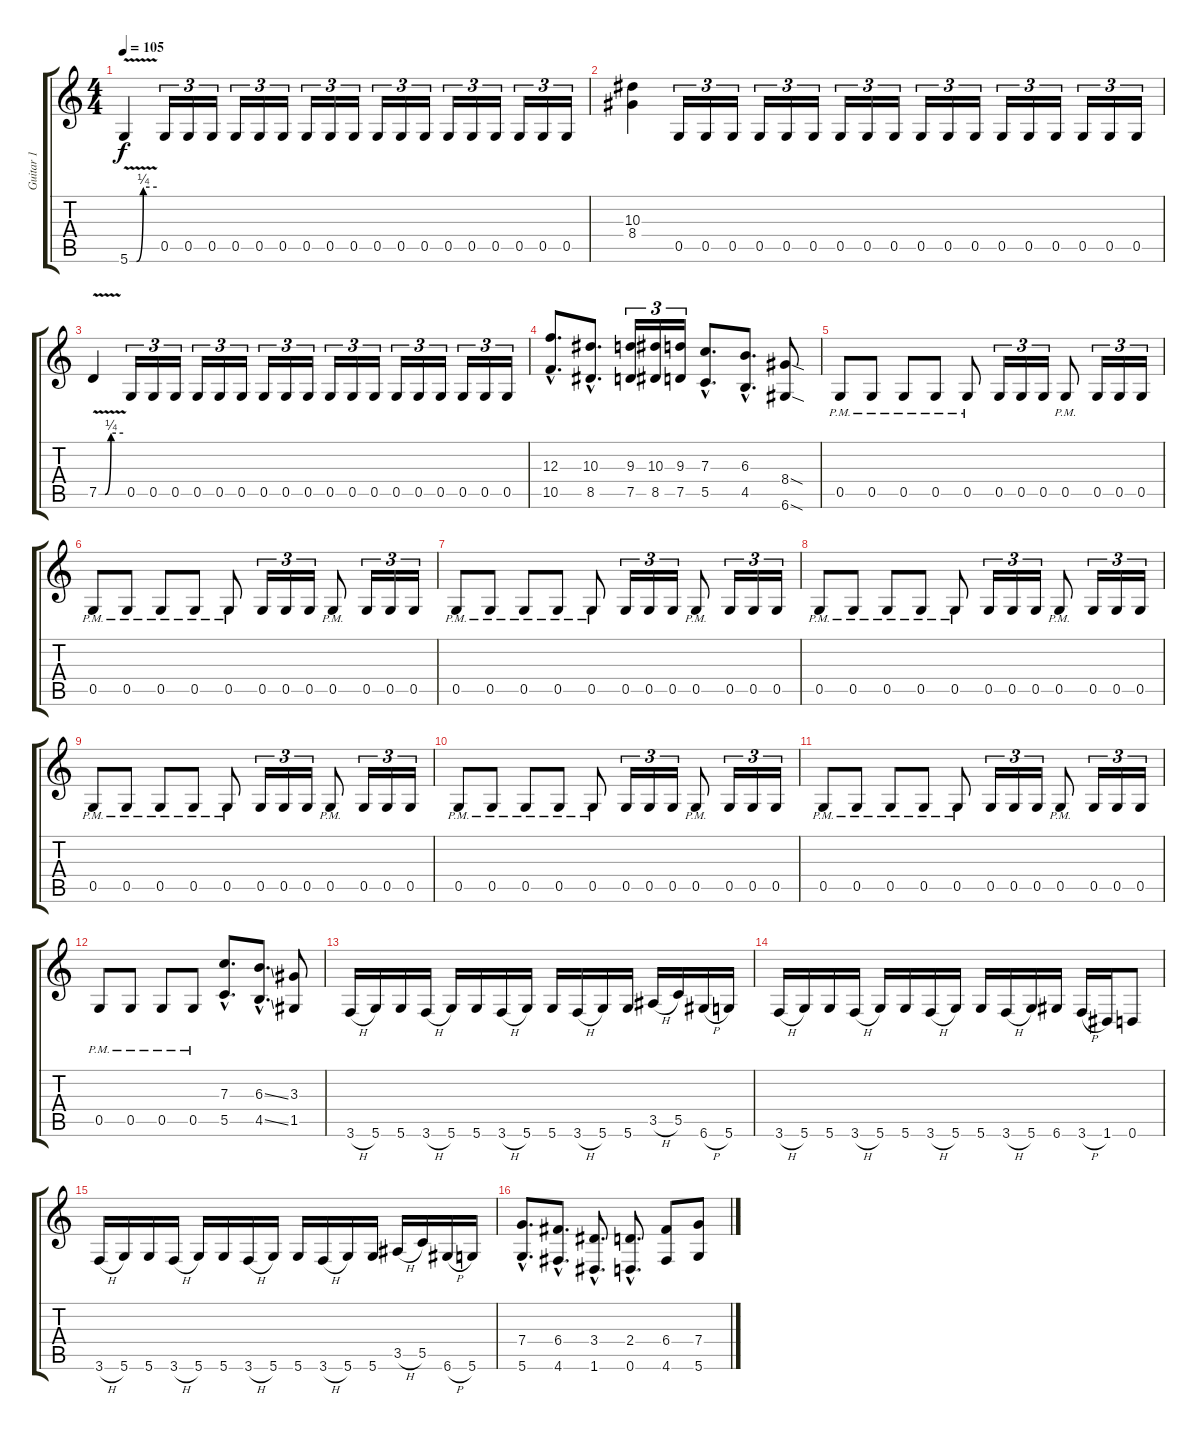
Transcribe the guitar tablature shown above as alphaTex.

\track ("Guitar 1" "Guitar 1") {instrument overdrivenguitar}
\staff {score tabs}
\tuning (D4 A3 F3 C3 G2 D2) {hide}
\ts (4 4)
\tempo 105
\clef g2
\ks c
5.6{be (custom 0 0 15 0 30 1 60 1) v}.4{dy f} 0.5.16{tu (3 2)} 0.5.16{tu (3 2)} 0.5.16{tu (3 2)} 0.5.16{tu (3 2)} 0.5.16{tu (3 2)} 0.5.16{tu (3 2)} 0.5.16{tu (3 2)} 0.5.16{tu (3 2)} 0.5.16{tu (3 2)} 0.5.16{tu (3 2)} 0.5.16{tu (3 2)} 0.5.16{tu (3 2)} 0.5.16{tu (3 2)} 0.5.16{tu (3 2)} 0.5.16{tu (3 2)} 0.5.16{tu (3 2)} 0.5.16{tu (3 2)} 0.5.16{tu (3 2)} |
(10.3 8.4).4 0.5.16{tu (3 2)} 0.5.16{tu (3 2)} 0.5.16{tu (3 2)} 0.5.16{tu (3 2)} 0.5.16{tu (3 2)} 0.5.16{tu (3 2)} 0.5.16{tu (3 2)} 0.5.16{tu (3 2)} 0.5.16{tu (3 2)} 0.5.16{tu (3 2)} 0.5.16{tu (3 2)} 0.5.16{tu (3 2)} 0.5.16{tu (3 2)} 0.5.16{tu (3 2)} 0.5.16{tu (3 2)} 0.5.16{tu (3 2)} 0.5.16{tu (3 2)} 0.5.16{tu (3 2)} |
7.5{be (custom 0 0 15 0 30 1 60 1) v}.4 0.5.16{tu (3 2)} 0.5.16{tu (3 2)} 0.5.16{tu (3 2)} 0.5.16{tu (3 2)} 0.5.16{tu (3 2)} 0.5.16{tu (3 2)} 0.5.16{tu (3 2)} 0.5.16{tu (3 2)} 0.5.16{tu (3 2)} 0.5.16{tu (3 2)} 0.5.16{tu (3 2)} 0.5.16{tu (3 2)} 0.5.16{tu (3 2)} 0.5.16{tu (3 2)} 0.5.16{tu (3 2)} 0.5.16{tu (3 2)} 0.5.16{tu (3 2)} 0.5.16{tu (3 2)} |
(12.3{hac} 10.5{hac}).8{d} (10.3{hac} 8.5{hac}).8{d} (9.3 7.5).16{tu (3 2)} (10.3 8.5).16{tu (3 2)} (9.3 7.5).16{tu (3 2)} (7.3{hac} 5.5{hac}).8{d} (6.3{hac} 4.5{hac}).8{d} (8.4{sod} 6.6{sod}).8 |
\section ("" "")
0.5{pm}.8 0.5{pm}.8 0.5{pm}.8 0.5{pm}.8 0.5{pm}.8 0.5.16{tu (3 2)} 0.5.16{tu (3 2)} 0.5.16{tu (3 2)} 0.5{pm}.8 0.5.16{tu (3 2)} 0.5.16{tu (3 2)} 0.5.16{tu (3 2)} |
0.5{pm}.8 0.5{pm}.8 0.5{pm}.8 0.5{pm}.8 0.5{pm}.8 0.5.16{tu (3 2)} 0.5.16{tu (3 2)} 0.5.16{tu (3 2)} 0.5{pm}.8 0.5.16{tu (3 2)} 0.5.16{tu (3 2)} 0.5.16{tu (3 2)} |
0.5{pm}.8 0.5{pm}.8 0.5{pm}.8 0.5{pm}.8 0.5{pm}.8 0.5.16{tu (3 2)} 0.5.16{tu (3 2)} 0.5.16{tu (3 2)} 0.5{pm}.8 0.5.16{tu (3 2)} 0.5.16{tu (3 2)} 0.5.16{tu (3 2)} |
0.5{pm}.8 0.5{pm}.8 0.5{pm}.8 0.5{pm}.8 0.5{pm}.8 0.5.16{tu (3 2)} 0.5.16{tu (3 2)} 0.5.16{tu (3 2)} 0.5{pm}.8 0.5.16{tu (3 2)} 0.5.16{tu (3 2)} 0.5.16{tu (3 2)} |
0.5{pm}.8 0.5{pm}.8 0.5{pm}.8 0.5{pm}.8 0.5{pm}.8 0.5.16{tu (3 2)} 0.5.16{tu (3 2)} 0.5.16{tu (3 2)} 0.5{pm}.8 0.5.16{tu (3 2)} 0.5.16{tu (3 2)} 0.5.16{tu (3 2)} |
0.5{pm}.8 0.5{pm}.8 0.5{pm}.8 0.5{pm}.8 0.5{pm}.8 0.5.16{tu (3 2)} 0.5.16{tu (3 2)} 0.5.16{tu (3 2)} 0.5{pm}.8 0.5.16{tu (3 2)} 0.5.16{tu (3 2)} 0.5.16{tu (3 2)} |
0.5{pm}.8 0.5{pm}.8 0.5{pm}.8 0.5{pm}.8 0.5{pm}.8 0.5.16{tu (3 2)} 0.5.16{tu (3 2)} 0.5.16{tu (3 2)} 0.5{pm}.8 0.5.16{tu (3 2)} 0.5.16{tu (3 2)} 0.5.16{tu (3 2)} |
0.5{pm}.8 0.5{pm}.8 0.5{pm}.8 0.5{pm}.8 (7.3{hac} 5.5{hac}).8{d} (6.3{ss hac} 4.5{ss hac}).8{d} (3.3 1.5).8 |
\section ("" "")
3.6{h}.16 5.6.16 5.6.16 3.6{h}.16 5.6.16 5.6.16 3.6{h}.16 5.6.16 5.6.16 3.6{h}.16 5.6.16 5.6.16 3.5{h}.16 5.5.16 6.6{h}.16 5.6.16 |
3.6{h}.16 5.6.16 5.6.16 3.6{h}.16 5.6.16 5.6.16 3.6{h}.16 5.6.16 5.6.16 3.6{h}.16 5.6.16 6.6.16 3.6{h}.16 1.6.16 0.6.8 |
3.6{h}.16 5.6.16 5.6.16 3.6{h}.16 5.6.16 5.6.16 3.6{h}.16 5.6.16 5.6.16 3.6{h}.16 5.6.16 5.6.16 3.5{h}.16 5.5.16 6.6{h}.16 5.6.16 |
(7.4{hac} 5.6{hac}).8{d} (6.4{hac} 4.6{hac}).8{d} (3.4{hac} 1.6{hac}).8{d} (2.4{hac} 0.6{hac}).8{d} (6.4 4.6).8 (7.4 5.6).8
